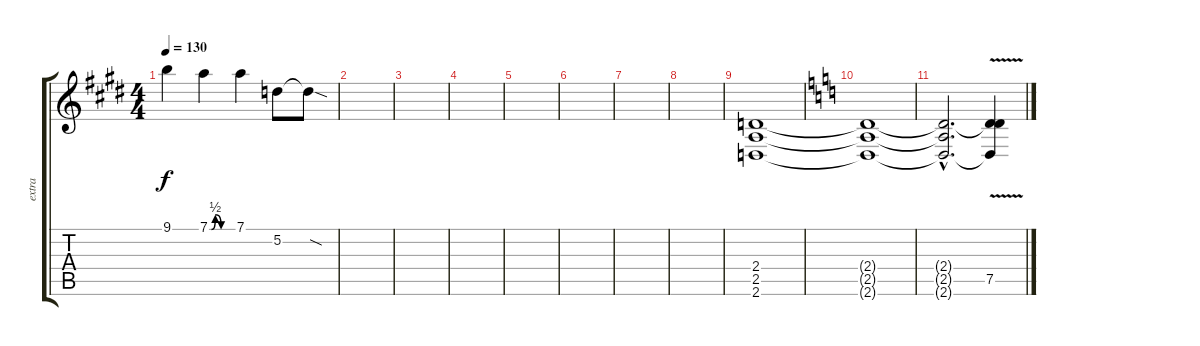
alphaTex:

\track ("extra" "extra") {instrument distortionguitar}
\staff {score tabs}
\tuning (D4 A3 F3 C3 G2 C2) {hide}
\ts (4 4)
\tempo 130
\clef g2
\ks c#minor
9.1.4{dy f} 7.1{be (custom 0 0 5 0 15 2 30 0 60 0)}.4 7.1.4 5.2.8 5.2{sod t}.8 |
|
|
|
|
|
|
|
(2.4 2.5 2.6).1 |
\ks c
(2.4{t} 2.5{t} 2.6{t}).1 |
(2.4{hac t} 2.5{hac t} 2.6{hac t}).2{d} (2.4{t} 7.5{v} 2.6{t}).4
